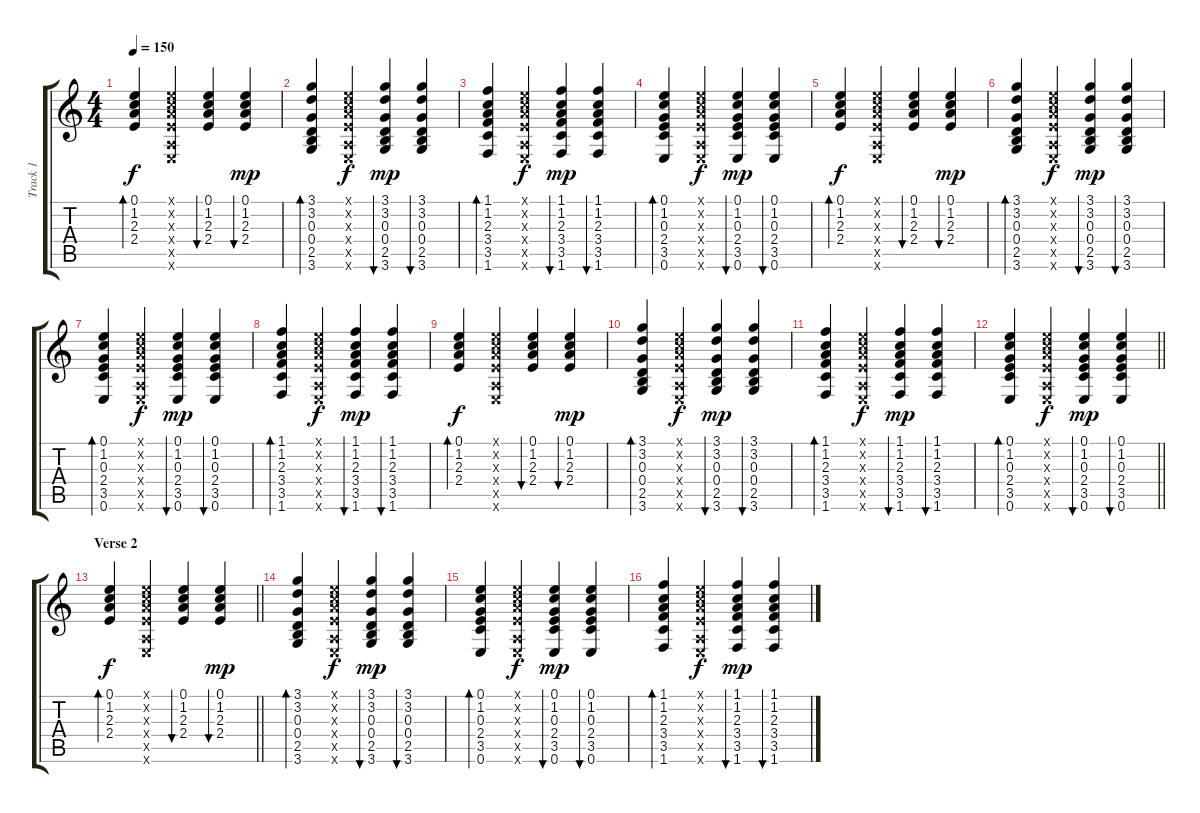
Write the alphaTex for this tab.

\track ("Track 1" "Track 1") {instrument acousticguitarsteel}
\staff {score tabs}
\tuning (E4 B3 G3 D3 A2 E2) {hide}
\ts (4 4)
\tempo 150
\clef g2
\ks c
(0.1 1.2 2.3 2.4).4{bd 60 dy f} (0.1{x} 1.2{x} 2.3{x} 2.4{x} 0.5{x} 0.6{x}).4 (0.1 1.2 2.3 2.4).4{bu 60} (0.1 1.2 2.3 2.4).4{bu 60 dy mp} |
(3.1 3.2 0.3 0.4 2.5 3.6).4{bd 60} (0.1{x} 1.2{x} 2.3{x} 2.4{x} 0.5{x} 0.6{x}).4{dy f} (3.1 3.2 0.3 0.4 2.5 3.6).4{bu 60 dy mp} (3.1 3.2 0.3 0.4 2.5 3.6).4{bu 60} |
(1.1 1.2 2.3 3.4 3.5 1.6).4{bd 60} (0.1{x} 1.2{x} 2.3{x} 2.4{x} 0.5{x} 0.6{x}).4{dy f} (1.1 1.2 2.3 3.4 3.5 1.6).4{bu 60 dy mp} (1.1 1.2 2.3 3.4 3.5 1.6).4{bu 60} |
(0.1 1.2 0.3 2.4 3.5 0.6).4{bd 60} (0.1{x} 1.2{x} 2.3{x} 2.4{x} 0.5{x} 0.6{x}).4{dy f} (0.1 1.2 0.3 2.4 3.5 0.6).4{bu 60 dy mp} (0.1 1.2 0.3 2.4 3.5 0.6).4{bu 60} |
(0.1 1.2 2.3 2.4).4{bd 60 dy f} (0.1{x} 1.2{x} 2.3{x} 2.4{x} 0.5{x} 0.6{x}).4 (0.1 1.2 2.3 2.4).4{bu 60} (0.1 1.2 2.3 2.4).4{bu 60 dy mp} |
(3.1 3.2 0.3 0.4 2.5 3.6).4{bd 60} (0.1{x} 1.2{x} 2.3{x} 2.4{x} 0.5{x} 0.6{x}).4{dy f} (3.1 3.2 0.3 0.4 2.5 3.6).4{bu 60 dy mp} (3.1 3.2 0.3 0.4 2.5 3.6).4{bu 60} |
(0.1 1.2 0.3 2.4 3.5 0.6).4{bd 60} (0.1{x} 1.2{x} 2.3{x} 2.4{x} 0.5{x} 0.6{x}).4{dy f} (0.1 1.2 0.3 2.4 3.5 0.6).4{bu 60 dy mp} (0.1 1.2 0.3 2.4 3.5 0.6).4{bu 60} |
(1.1 1.2 2.3 3.4 3.5 1.6).4{bd 60} (0.1{x} 1.2{x} 2.3{x} 2.4{x} 0.5{x} 0.6{x}).4{dy f} (1.1 1.2 2.3 3.4 3.5 1.6).4{bu 60 dy mp} (1.1 1.2 2.3 3.4 3.5 1.6).4{bu 60} |
(0.1 1.2 2.3 2.4).4{bd 60 dy f} (0.1{x} 1.2{x} 2.3{x} 2.4{x} 0.5{x} 0.6{x}).4 (0.1 1.2 2.3 2.4).4{bu 60} (0.1 1.2 2.3 2.4).4{bu 60 dy mp} |
(3.1 3.2 0.3 0.4 2.5 3.6).4{bd 60} (0.1{x} 1.2{x} 2.3{x} 2.4{x} 0.5{x} 0.6{x}).4{dy f} (3.1 3.2 0.3 0.4 2.5 3.6).4{bu 60 dy mp} (3.1 3.2 0.3 0.4 2.5 3.6).4{bu 60} |
(1.1 1.2 2.3 3.4 3.5 1.6).4{bd 60} (0.1{x} 1.2{x} 2.3{x} 2.4{x} 0.5{x} 0.6{x}).4{dy f} (1.1 1.2 2.3 3.4 3.5 1.6).4{bu 60 dy mp} (1.1 1.2 2.3 3.4 3.5 1.6).4{bu 60} |
\barLineRight lightlight
(0.1 1.2 0.3 2.4 3.5 0.6).4{bd 60} (0.1{x} 1.2{x} 2.3{x} 2.4{x} 0.5{x} 0.6{x}).4{dy f} (0.1 1.2 0.3 2.4 3.5 0.6).4{bu 60 dy mp} (0.1 1.2 0.3 2.4 3.5 0.6).4{bu 60} |
\section ("" "Verse 2")
\barLineRight lightlight
(0.1 1.2 2.3 2.4).4{bd 60 dy f} (0.1{x} 1.2{x} 2.3{x} 2.4{x} 0.5{x} 0.6{x}).4 (0.1 1.2 2.3 2.4).4{bu 60} (0.1 1.2 2.3 2.4).4{bu 60 dy mp} |
\section ("" "")
(3.1 3.2 0.3 0.4 2.5 3.6).4{bd 60} (0.1{x} 1.2{x} 2.3{x} 2.4{x} 0.5{x} 0.6{x}).4{dy f} (3.1 3.2 0.3 0.4 2.5 3.6).4{bu 60 dy mp} (3.1 3.2 0.3 0.4 2.5 3.6).4{bu 60} |
(0.1 1.2 0.3 2.4 3.5 0.6).4{bd 60} (0.1{x} 1.2{x} 2.3{x} 2.4{x} 0.5{x} 0.6{x}).4{dy f} (0.1 1.2 0.3 2.4 3.5 0.6).4{bu 60 dy mp} (0.1 1.2 0.3 2.4 3.5 0.6).4{bu 60} |
(1.1 1.2 2.3 3.4 3.5 1.6).4{bd 60} (0.1{x} 1.2{x} 2.3{x} 2.4{x} 0.5{x} 0.6{x}).4{dy f} (1.1 1.2 2.3 3.4 3.5 1.6).4{bu 60 dy mp} (1.1 1.2 2.3 3.4 3.5 1.6).4{bu 60}
